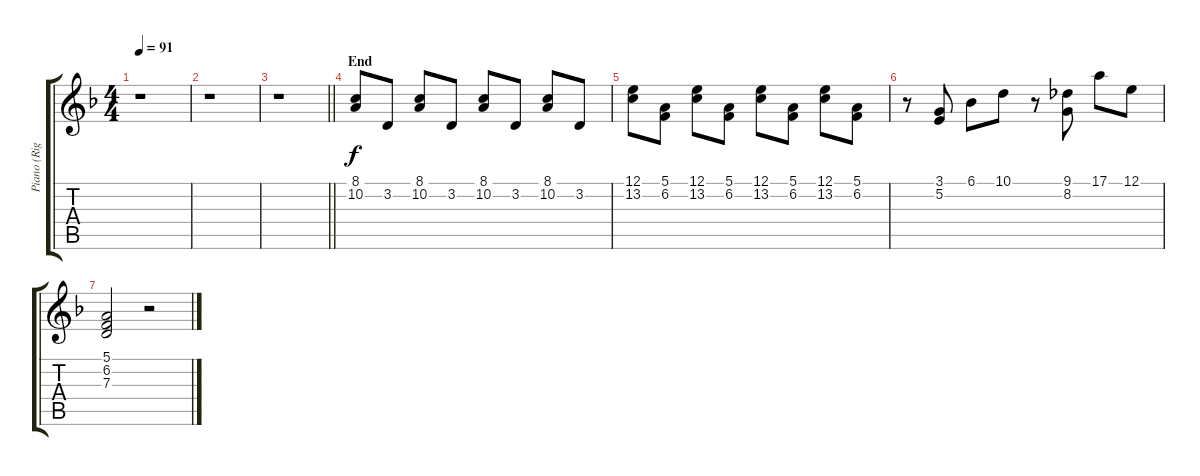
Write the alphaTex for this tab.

\track ("Piano (Right Hand)" "Piano (Rig") {instrument acousticgrandpiano}
\staff {score tabs}
\tuning (E4 B3 G3 D3 A2 E2) {hide}
\ts (4 4)
\tempo 91
\clef g2
\ks f
r.1{dy f} |
r.1 |
\barLineRight lightlight
r.1 |
\section ("" "End")
(8.1 10.2).8 3.2.8 (8.1 10.2).8 3.2.8 (8.1 10.2).8 3.2.8 (8.1 10.2).8 3.2.8 |
(12.1 13.2).8 (5.1 6.2).8 (12.1 13.2).8 (5.1 6.2).8 (12.1 13.2).8 (5.1 6.2).8 (12.1 13.2).8 (5.1 6.2).8 |
r.8 (3.1 5.2).8 6.1.8 10.1.8 r.8 (9.1 8.2).8 17.1.8 12.1.8 |
(5.1 6.2 7.3).2 r.2
